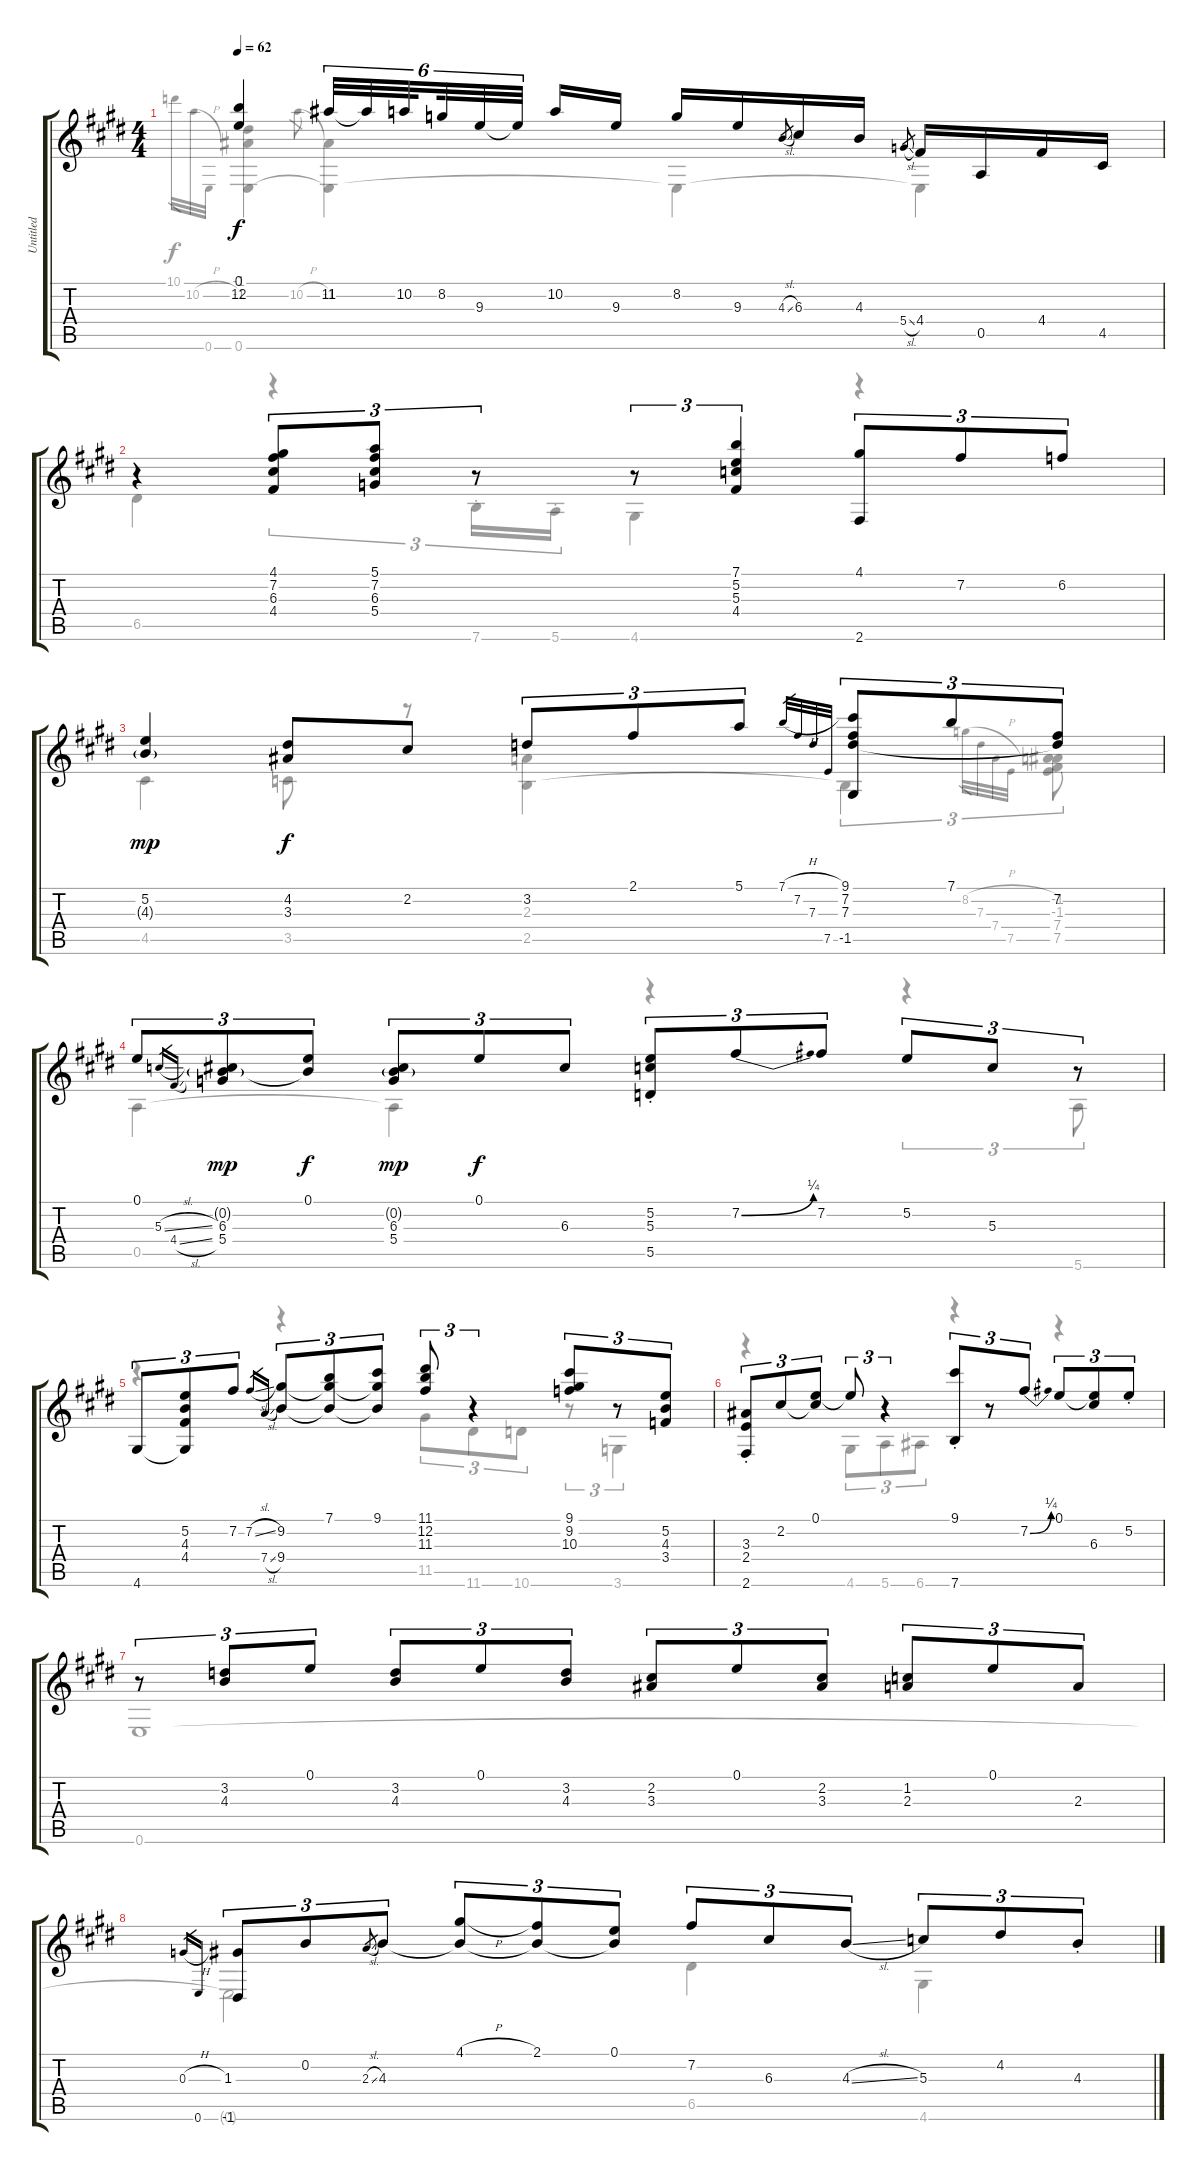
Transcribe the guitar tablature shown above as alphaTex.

\track ("Untitled" "Untitled") {instrument electricguitarjazz}
\staff {score tabs}
\tuning (E4 B3 G3 D3 A2 E2) {hide}
\voice
\ts (4 4)
\tempo 62
\clef g2
\ks e
(0.1{t} 12.2).4{dy f} 11.2.32{tu (6 4)} 11.2{t}.32{tu (6 4)} 10.2.32{tu (6 4) beam splitsecondary} 8.2.32{tu (6 4)} 9.3.32{tu (6 4)} 9.3{t}.32{tu (6 4) beam splitsecondary} 10.2.16 9.3.16 8.2.16 9.3.16 4.3{sl}.8{gr} 6.3.16 4.3.16 5.4{sl}.8{gr} 4.4.16 0.5.16 4.4.16 4.5.16 |
\ks c#minor
r.4 (4.1 7.2 6.3 4.4).8{tu (3 2)} (5.1 7.2 6.3 5.4).8{tu (3 2)} r.8{tu (3 2)} r.8{tu (3 2)} (7.1 5.2 5.3 4.4).4{tu (3 2)} (4.1 2.6{t}).8{tu (3 2)} 7.2.8{tu (3 2)} 6.2.8{tu (3 2)} |
\ks e
(5.2 4.3{g}).4{dy mp} (4.2 3.3).8{dy f} 2.2.8 3.2.8{tu (3 2)} 2.1.8{tu (3 2)} 5.1.8{tu (3 2)} 7.1{h}.32{gr} 7.2.32{gr} 7.3.32{gr} 7.5.32{gr} (9.1 7.2 7.3 -1.5).8{tu (3 2)} 7.1.8{tu (3 2)} (7.2 7.3{t}).8{tu (3 2)} |
\ks c#minor
0.1.8{tu (3 2)} 5.3{sl}.16{gr} 4.4{sl}.16{gr} (0.2{g} 6.3 5.4).8{tu (3 2) dy mp} (0.1 0.2{t}).8{tu (3 2) dy f} (0.2{g} 6.3 5.4).8{tu (3 2) dy mp} 0.1.8{tu (3 2) dy f} 6.3.8{tu (3 2)} (5.2{st} 5.3{st} 5.5{st}).8{tu (3 2)} 7.2{be (bend 0 0 60 1)}.8{tu (3 2)} 7.2.8{tu (3 2)} 5.2.8{tu (3 2)} 5.3.8{tu (3 2)} r.8{tu (3 2)} |
\ks e
4.6.8{tu (3 2)} (5.2 4.3 4.4 4.6{t}).8{tu (3 2)} 7.2.8{tu (3 2)} 7.2{sl}.16{gr} 7.4{sl}.16{gr} (9.2 9.4).8{tu (3 2)} (7.1 9.2{t} 9.4{t}).8{tu (3 2)} (9.1 9.2{t} 9.4{t}).8{tu (3 2)} (11.1 12.2 11.3).8{tu (3 2)} r.4{tu (3 2)} (9.1 9.2 10.3).8{tu (3 2)} r.8{tu (3 2)} (5.2 4.3 3.4).8{tu (3 2)} |
\ks c#minor
(3.3{st} 2.4{st} 2.6{st}).8{tu (3 2)} 2.2.8{tu (3 2)} (0.1 2.2{t}).8{tu (3 2)} 0.1{t}.8{tu (3 2)} r.4{tu (3 2)} (9.1{st} 7.6{st}).8{tu (3 2)} r.8{tu (3 2)} 7.2{be (bend 0 0 60 1)}.8{tu (3 2)} 0.1.8{tu (3 2)} (0.1{t} 6.3).8{tu (3 2)} 5.2{st}.8{tu (3 2)} |
\ks e
r.8{tu (3 2)} (3.2 4.3).8{tu (3 2)} 0.1.8{tu (3 2)} (3.2 4.3).8{tu (3 2)} 0.1.8{tu (3 2)} (3.2 4.3).8{tu (3 2)} (2.2 3.3).8{tu (3 2)} 0.1.8{tu (3 2)} (2.2 3.3).8{tu (3 2)} (1.2 2.3).8{tu (3 2)} 0.1.8{tu (3 2)} 2.3.8{tu (3 2)} |
\ks c#minor
0.3{h}.16{gr} 0.6.16{gr} (1.3 -1.6).8{tu (3 2)} 0.2.8{tu (3 2)} 2.3{sl}.8{gr} 4.3.8{tu (3 2)} (4.1{h} 4.3{t}).8{tu (3 2)} (2.1 4.3{t}).8{tu (3 2)} (0.1 4.3{t}).8{tu (3 2)} 7.2.8{tu (3 2)} 6.3.8{tu (3 2)} 4.3{sl}.8{tu (3 2)} 5.3.8{tu (3 2)} 4.2.8{tu (3 2)} 4.3{st}.8{tu (3 2)}
\voice
\clef g2
\ottava regular
\simile none
\ks e
10.1.32{gr dy f} 10.2{h}.32{gr} 0.6.32{gr} (-1.1 -1.2 0.6).4 10.2{h}.8{gr} (-1.2 0.6{t}).4 0.6{t}.4 0.6{t}.4 |
\ks c#minor
6.5.4 r.4{tu (3 2)} 7.6{st}.16{tu (3 2)} 5.6{st}.16{tu (3 2)} 4.6.4 r.4 |
\ks e
4.5.4 3.5.8 r.8 (2.3 2.5).4 2.5{t}.4{tu (3 2)} 8.2{h}.32{gr} 7.3.32{gr} 7.4.32{gr} 7.5.32{gr} (-1.2 -1.3 7.4 7.5).8{tu (3 2)} |
\ks c#minor
0.5.4 0.5{t}.4 r.4 r.4{tu (3 2)} 5.6.8{tu (3 2)} |
\ks e
r.4 r.4 11.5.8{tu (3 2)} 11.6.8{tu (3 2)} 10.6.8{tu (3 2)} r.8{tu (3 2)} 3.6.4{tu (3 2)} |
\ks c#minor
r.4 4.6.8{tu (3 2)} 5.6.8{tu (3 2)} 6.6.8{tu (3 2)} r.4 r.4 |
\ks e
0.6.1 |
\ks c#minor
0.6{t}.2 6.5.4 4.6.4
